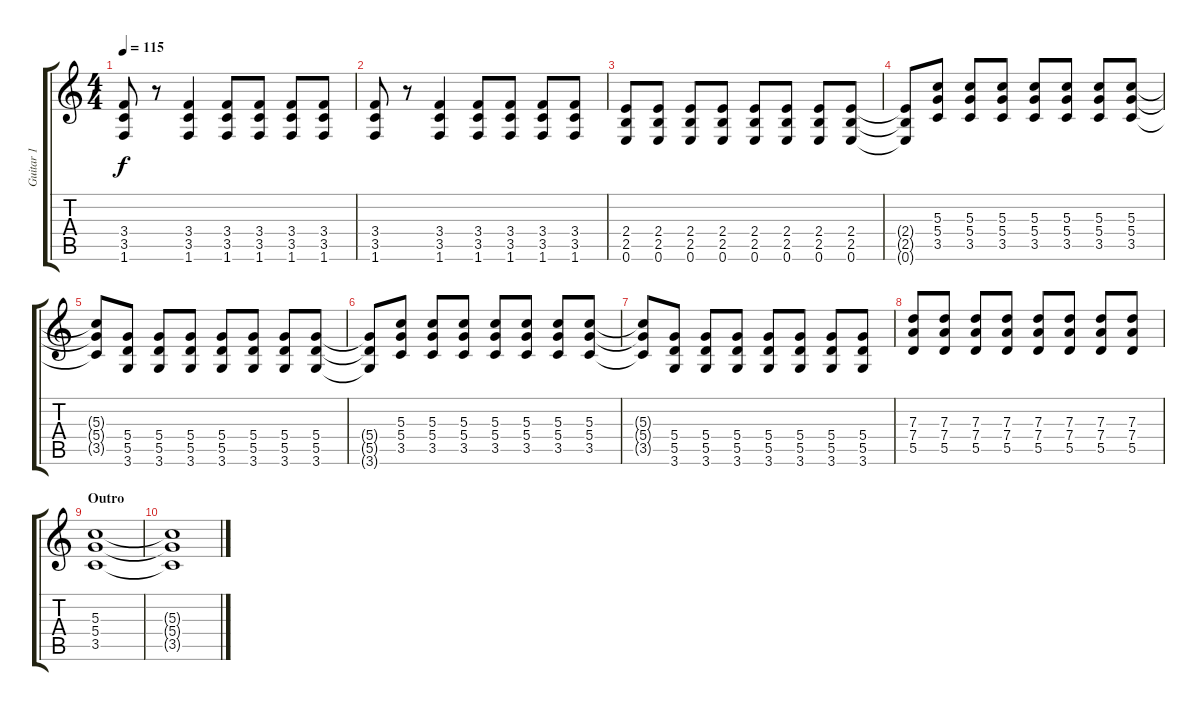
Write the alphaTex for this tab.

\track ("Guitar 1" "Guitar 1") {instrument overdrivenguitar}
\staff {score tabs}
\tuning (E4 B3 G3 D3 A2 E2) {hide}
\ts (4 4)
\tempo 115
\clef g2
\ks c
(3.4 3.5 1.6).8{dy f} r.8 (3.4 3.5 1.6).4 (3.4 3.5 1.6).8 (3.4 3.5 1.6).8 (3.4 3.5 1.6).8 (3.4 3.5 1.6).8 |
(3.4 3.5 1.6).8 r.8 (3.4 3.5 1.6).4 (3.4 3.5 1.6).8 (3.4 3.5 1.6).8 (3.4 3.5 1.6).8 (3.4 3.5 1.6).8 |
(2.4 2.5 0.6).8 (2.4 2.5 0.6).8 (2.4 2.5 0.6).8 (2.4 2.5 0.6).8 (2.4 2.5 0.6).8 (2.4 2.5 0.6).8 (2.4 2.5 0.6).8 (2.4 2.5 0.6).8 |
(2.4{t} 2.5{t} 0.6{t}).8 (5.3 5.4 3.5).8 (5.3 5.4 3.5).8 (5.3 5.4 3.5).8 (5.3 5.4 3.5).8 (5.3 5.4 3.5).8 (5.3 5.4 3.5).8 (5.3 5.4 3.5).8 |
(5.3{t} 5.4{t} 3.5{t}).8 (5.4 5.5 3.6).8 (5.4 5.5 3.6).8 (5.4 5.5 3.6).8 (5.4 5.5 3.6).8 (5.4 5.5 3.6).8 (5.4 5.5 3.6).8 (5.4 5.5 3.6).8 |
(5.4{t} 5.5{t} 3.6{t}).8 (5.3 5.4 3.5).8 (5.3 5.4 3.5).8 (5.3 5.4 3.5).8 (5.3 5.4 3.5).8 (5.3 5.4 3.5).8 (5.3 5.4 3.5).8 (5.3 5.4 3.5).8 |
(5.3{t} 5.4{t} 3.5{t}).8 (5.4 5.5 3.6).8 (5.4 5.5 3.6).8 (5.4 5.5 3.6).8 (5.4 5.5 3.6).8 (5.4 5.5 3.6).8 (5.4 5.5 3.6).8 (5.4 5.5 3.6).8 |
(7.3 7.4 5.5).8 (7.3 7.4 5.5).8 (7.3 7.4 5.5).8 (7.3 7.4 5.5).8 (7.3 7.4 5.5).8 (7.3 7.4 5.5).8 (7.3 7.4 5.5).8 (7.3 7.4 5.5).8 |
\section ("" "Outro")
(5.3 5.4 3.5).1 |
(5.3{t} 5.4{t} 3.5{t}).1{volume 0}
